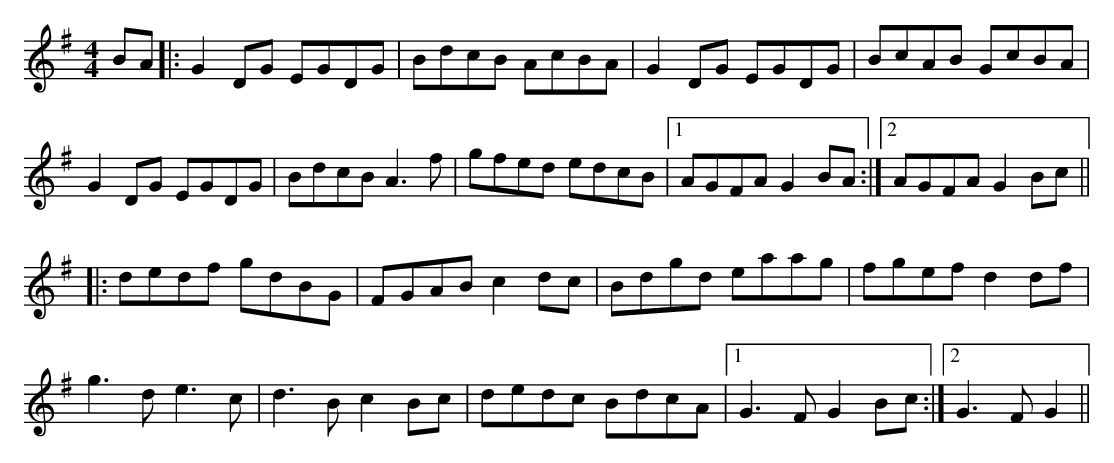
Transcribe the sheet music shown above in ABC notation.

X:1
M:4/4
K:G
BA|:G2DG EGDG|BdcB AcBA|G2DG EGDG|BcAB GcBA|
G2DG EGDG|BdcBA3f|gfed edcB|1 AGFAG2BA:|2 AGFAG2Bc||
|:dedf gdBG|FGABc2dc|Bdgd eaag|fgefd2df|
g3d e3c|d3B c2Bc|dedc BdcA|1 G3F G2Bc:|2 G3F G2||
